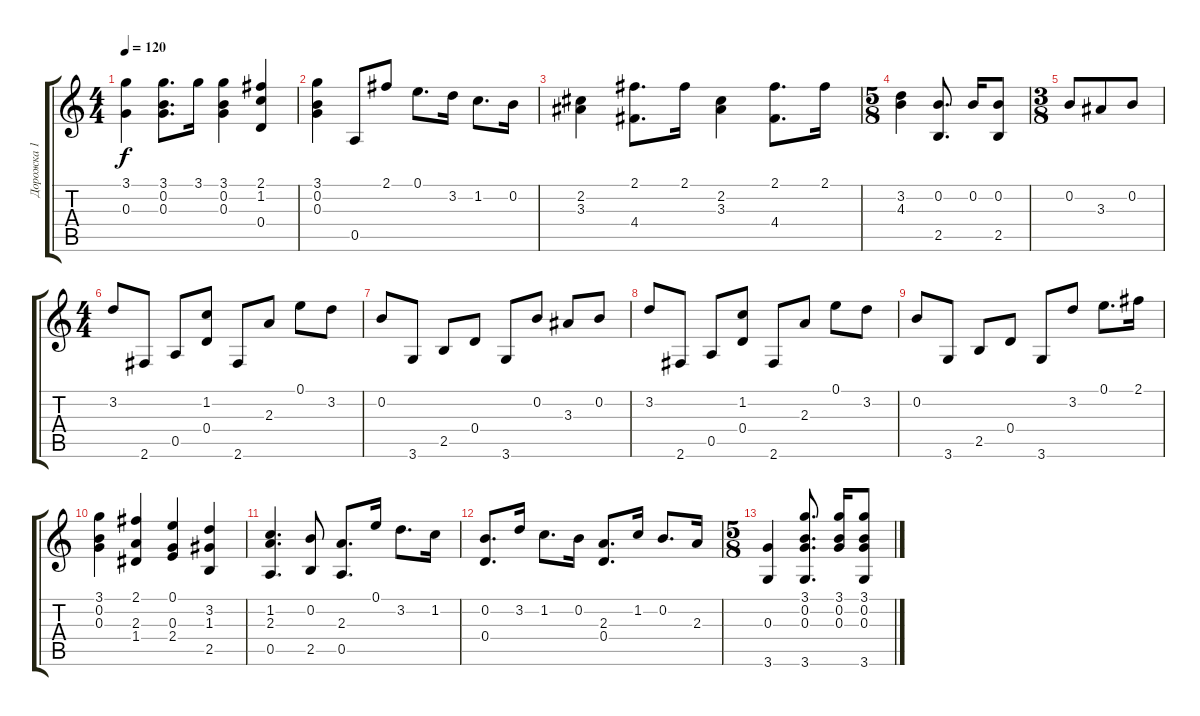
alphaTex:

\track ("Дорожка 1" "Дорожка 1") {instrument acousticguitarnylon}
\staff {score tabs}
\tuning (E4 B3 G3 D3 A2 E2) {hide}
\ts (4 4)
\tempo 120
\clef g2
\ks c
(3.1 0.3).4{dy f} (3.1 0.2 0.3).8{d} 3.1.16 (3.1 0.2 0.3).4 (2.1 1.2 0.4).4 |
(3.1 0.2 0.3).4 0.5.8 2.1.8 0.1.8{d} 3.2.16 1.2.8{d} 0.2.16 |
(2.2 3.3).4 (2.1 4.4).8{d} 2.1.16 (2.2 3.3).4 (2.1 4.4).8{d} 2.1.16 |
\ts (5 8)
(3.2 4.3).4 (0.2 2.5).8{d} 0.2.16 (0.2 2.5).8 |
\ts (3 8)
0.2.8 3.3.8 0.2.8 |
\ts (4 4)
3.2.8 2.6.8 0.5.8 (1.2 0.4).8 2.6.8 2.3.8 0.1.8 3.2.8 |
0.2.8 3.6.8 2.5.8 0.4.8 3.6.8 0.2.8 3.3.8 0.2.8 |
3.2.8 2.6.8 0.5.8 (1.2 0.4).8 2.6.8 2.3.8 0.1.8 3.2.8 |
0.2.8 3.6.8 2.5.8 0.4.8 3.6.8 3.2.8 0.1.8{d} 2.1.16 |
(3.1 0.2 0.3).4 (2.1 2.3 1.4).4 (0.1 0.3 2.4).4 (3.2 1.3 2.5).4 |
(1.2 2.3 0.5).4{d} (0.2 2.5).8 (2.3 0.5).8{d} 0.1.16 3.2.8{d} 1.2.16 |
(0.2 0.4).8{d} 3.2.16 1.2.8{d} 0.2.16 (2.3 0.4).8{d} 1.2.16 0.2.8{d} 2.3.16 |
\ts (5 8)
(0.3 3.6).4 (3.1 0.2 0.3 3.6).8{d} (3.1 0.2 0.3).16 (3.1 0.2 0.3 3.6).8
